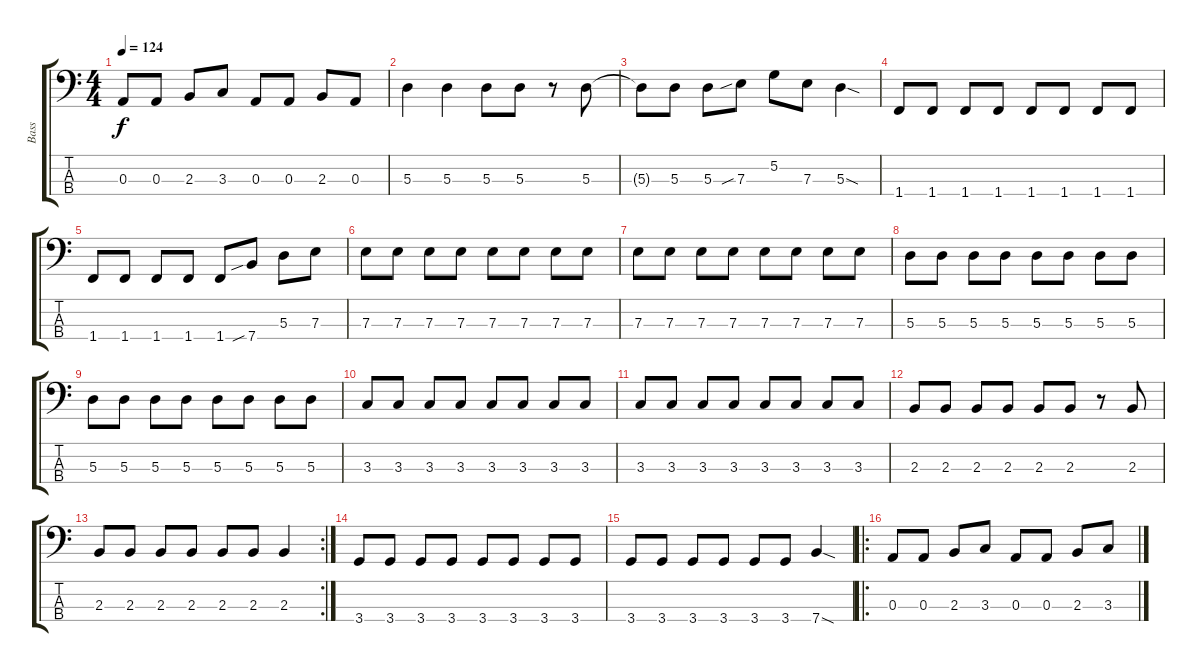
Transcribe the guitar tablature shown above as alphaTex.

\track ("Bass" "Bass") {instrument electricbasspick}
\staff {score tabs}
\tuning (G2 D2 A1 E1) {hide}
\ts (4 4)
\tempo 124
\clef f4
\ks c
0.3.8{dy f} 0.3.8 2.3.8 3.3.8 0.3.8 0.3.8 2.3.8 0.3.8 |
5.3.4 5.3.4 5.3.8 5.3.8 r.8 5.3.8 |
5.3{t}.8 5.3.8 5.3.8 7.3{sib}.8 5.2.8 7.3.8 5.3{sod}.4 |
1.4.8 1.4.8 1.4.8 1.4.8 1.4.8 1.4.8 1.4.8 1.4.8 |
1.4.8 1.4.8 1.4.8 1.4.8 1.4.8 7.4{sib}.8 5.3.8 7.3.8 |
7.3.8 7.3.8 7.3.8 7.3.8 7.3.8 7.3.8 7.3.8 7.3.8 |
7.3.8 7.3.8 7.3.8 7.3.8 7.3.8 7.3.8 7.3.8 7.3.8 |
5.3.8 5.3.8 5.3.8 5.3.8 5.3.8 5.3.8 5.3.8 5.3.8 |
5.3.8 5.3.8 5.3.8 5.3.8 5.3.8 5.3.8 5.3.8 5.3.8 |
3.3.8 3.3.8 3.3.8 3.3.8 3.3.8 3.3.8 3.3.8 3.3.8 |
3.3.8 3.3.8 3.3.8 3.3.8 3.3.8 3.3.8 3.3.8 3.3.8 |
2.3.8 2.3.8 2.3.8 2.3.8 2.3.8 2.3.8 r.8 2.3.8 |
\rc 2
2.3.8 2.3.8 2.3.8 2.3.8 2.3.8 2.3.8 2.3.4 |
3.4.8 3.4.8 3.4.8 3.4.8 3.4.8 3.4.8 3.4.8 3.4.8 |
3.4.8 3.4.8 3.4.8 3.4.8 3.4.8 3.4.8 7.4{sod}.4 |
\ro
0.3.8 0.3.8 2.3.8 3.3.8 0.3.8 0.3.8 2.3.8 3.3.8
